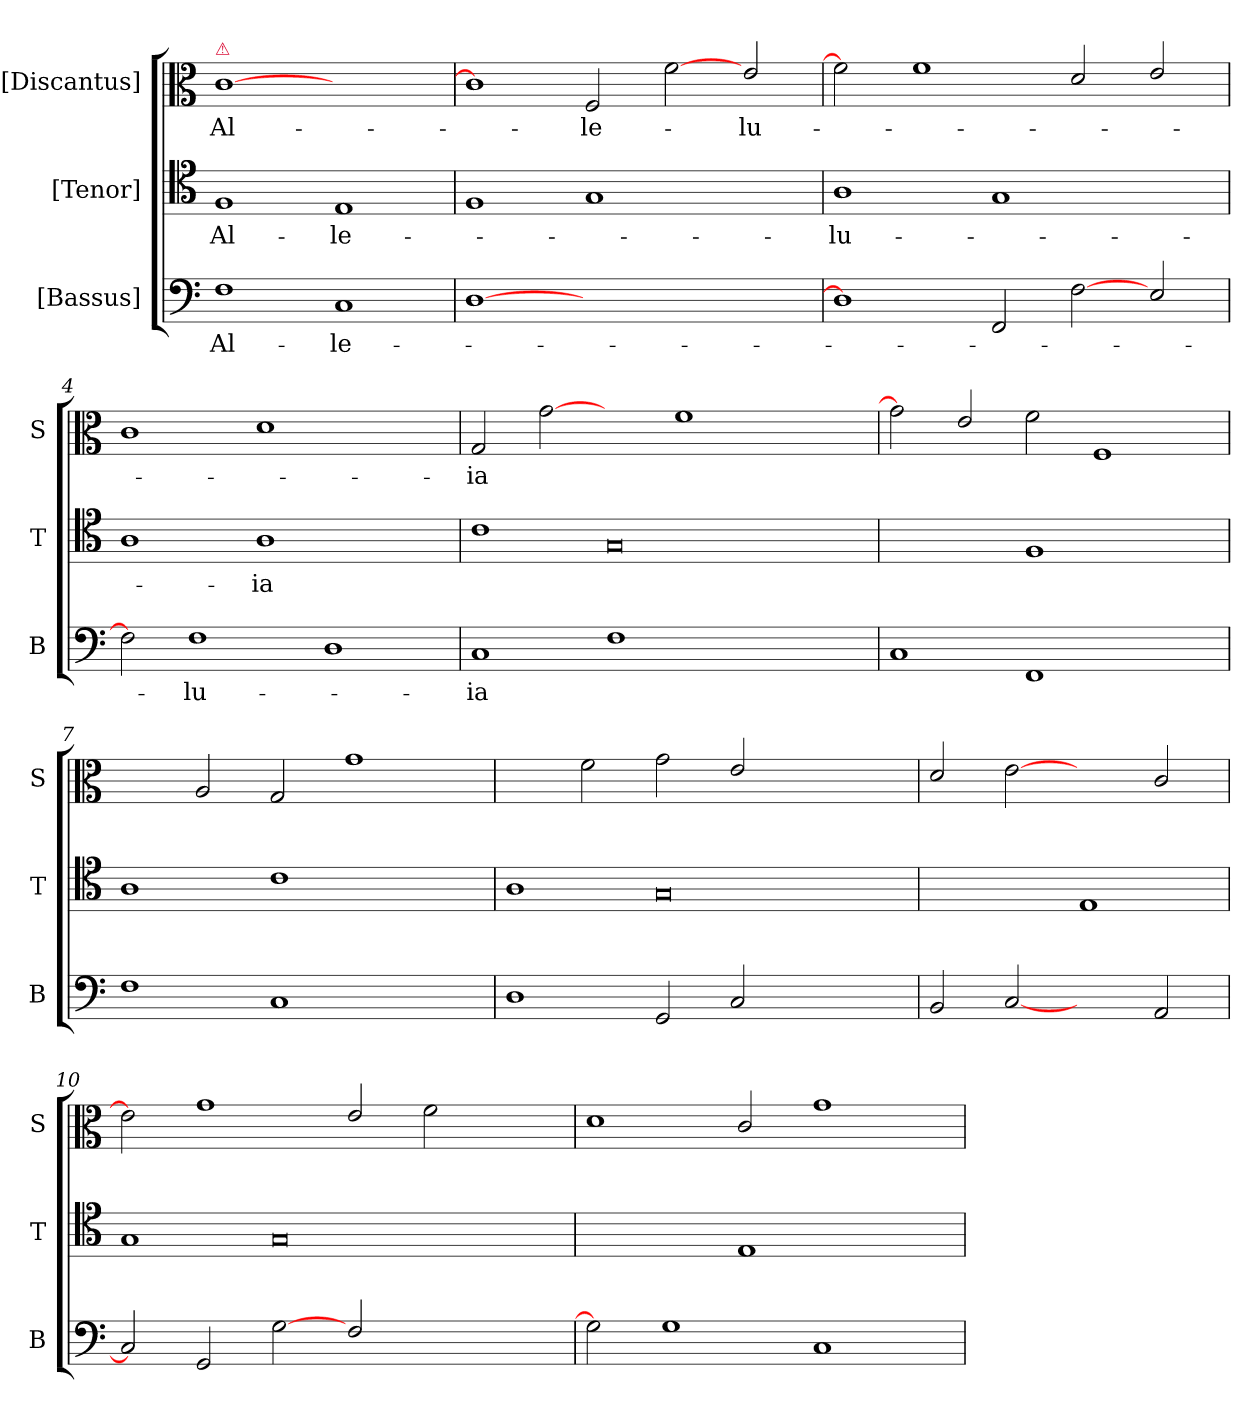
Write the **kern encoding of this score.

**kern	**text	**kern	**text	**kern	**text
*part3	*part3	*part2	*part2	*part1	*part1
*staff3	*staff3	*staff2	*staff2	*staff1	*staff1
*I"[Bassus]	*	*I"[Tenor]	*	*I"[Discantus]	*
*I'B	*	*I'T	*	*I'S	*
*clefF4	*	*clefC4	*	*clefC3	*
*k[]	*	*k[]	*	*k[]	*
=1	=1	=1	=1	=1	=1
!	!	!	!	!LO:TX:a:color=crimson:t=⚠	!
1F	Al-	1F	Al-	[1c	Al-
1C	-le-	1E	-le-	1ryy	.
=2	=2	=2	=2	=2	=2
[1D	.	1F	.	1c]	.
1.ryy	.	1G	.	2F/	-le-
.	.	.	.	[2f	.
.	.	2ryy	.	2e/	-lu-
=3	=3	=3	=3	=3	=3
1D]	.	1A	-lu-	2f]	.
.	.	.	.	1f	.
2FF/	.	1G	.	.	.
[2F	.	.	.	2d/	.
2E/	.	2ryy	.	2e/	.
=4	=4	=4	=4	=4	=4
2F]	.	1A	.	1c	.
1F	-lu-	.	.	.	.
.	.	1A	-ia	1d	.
1D	.	.	.	.	.
.	.	2ryy	.	2ryy	.
=5	=5	=5	=5	=5	=5
1C	-ia	1c	.	2G/	-ia
.	.	.	.	[2g	.
1F	.	0G	.	2ryy	.
.	.	.	.	1f	.
1ryy	.	.	.	.	.
.	.	.	.	2ryy	.
=6	=6	=6	=6	=6	=6
1C	.	1ryy	.	2g]	.
.	.	.	.	2e/	.
1FF	.	1F	.	2f\	.
.	.	.	.	1F	.
2ryy	.	2ryy	.	.	.
=7	=7	=7	=7	=7	=7
1F	.	1A	.	2ryy	.
.	.	.	.	2A/	.
1C	.	1c	.	2G/	.
.	.	.	.	1g	.
2ryy	.	2ryy	.	.	.
=8	=8	=8	=8	=8	=8
1D	.	1A	.	2ryy	.
.	.	.	.	2f\	.
2GG/	.	0G	.	2g\	.
2C/	.	.	.	2e/	.
1ryy	.	.	.	1ryy	.
=9	=9	=9	=9	=9	=9
2BB/	.	1ryy	.	2d/	.
[2C	.	.	.	[2e	.
2ryy	.	1E	.	2ryy	.
2AA/	.	.	.	2c/	.
=10	=10	=10	=10	=10	=10
2C]	.	1G	.	2e]	.
2GG/	.	.	.	1g	.
[2G	.	0G	.	.	.
2F/	.	.	.	2e/	.
1ryy	.	.	.	2f\	.
.	.	.	.	2ryy	.
=11	=11	=11	=11	=11	=11
2G]	.	1ryy	.	1d	.
1G	.	.	.	.	.
.	.	1E	.	2c/	.
1C	.	.	.	1g	.
.	.	2ryy	.	.	.
=	=	=	=	=	=
*-	*-	*-	*-	*-	*-
